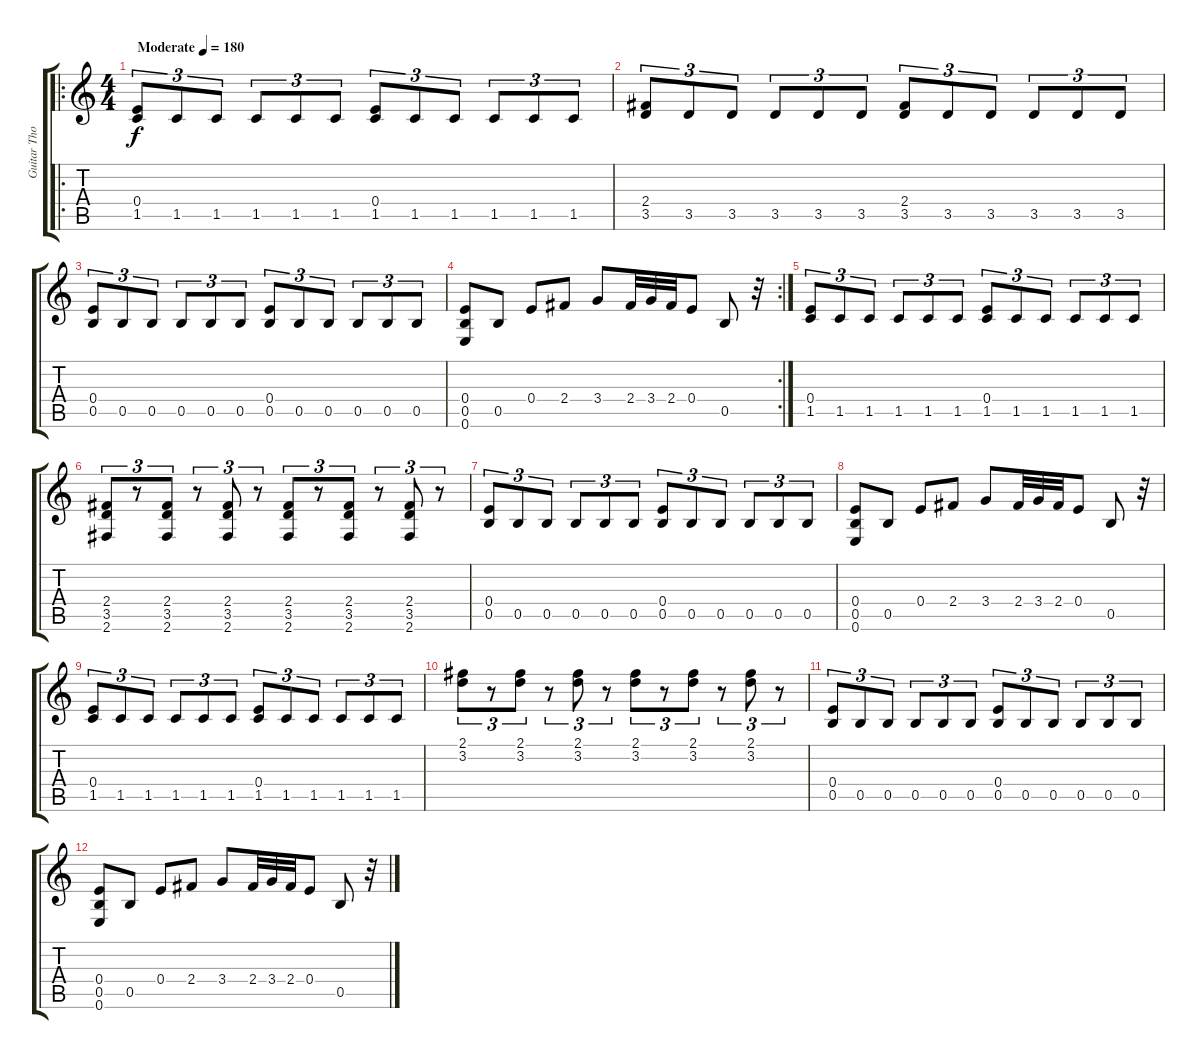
\track ("Guitar Thomas" "Guitar Tho") {instrument distortionguitar}
\staff {score tabs}
\tuning (E4 B3 G3 E3 B2 E2) {hide}
\ro
\ts (4 4)
\tempo (180 "Moderate")
\clef g2
\ks c
(0.4 1.5).8{tu (3 2) dy f instrument distortionguitar} 1.5.8{tu (3 2)} 1.5.8{tu (3 2)} 1.5.8{tu (3 2)} 1.5.8{tu (3 2)} 1.5.8{tu (3 2)} (0.4 1.5).8{tu (3 2)} 1.5.8{tu (3 2)} 1.5.8{tu (3 2)} 1.5.8{tu (3 2)} 1.5.8{tu (3 2)} 1.5.8{tu (3 2)} |
(2.4 3.5).8{tu (3 2)} 3.5.8{tu (3 2)} 3.5.8{tu (3 2)} 3.5.8{tu (3 2)} 3.5.8{tu (3 2)} 3.5.8{tu (3 2)} (2.4 3.5).8{tu (3 2)} 3.5.8{tu (3 2)} 3.5.8{tu (3 2)} 3.5.8{tu (3 2)} 3.5.8{tu (3 2)} 3.5.8{tu (3 2)} |
(0.4 0.5).8{tu (3 2)} 0.5.8{tu (3 2)} 0.5.8{tu (3 2)} 0.5.8{tu (3 2)} 0.5.8{tu (3 2)} 0.5.8{tu (3 2)} (0.4 0.5).8{tu (3 2)} 0.5.8{tu (3 2)} 0.5.8{tu (3 2)} 0.5.8{tu (3 2)} 0.5.8{tu (3 2)} 0.5.8{tu (3 2)} |
\rc 2
(0.4 0.5 0.6).8 0.5.8 0.4.8 2.4.8 3.4.8 2.4.32 3.4.32 2.4.32 0.4.8 0.5.8 r.32 |
(0.4 1.5).8{tu (3 2)} 1.5.8{tu (3 2)} 1.5.8{tu (3 2)} 1.5.8{tu (3 2)} 1.5.8{tu (3 2)} 1.5.8{tu (3 2)} (0.4 1.5).8{tu (3 2)} 1.5.8{tu (3 2)} 1.5.8{tu (3 2)} 1.5.8{tu (3 2)} 1.5.8{tu (3 2)} 1.5.8{tu (3 2)} |
(2.4 3.5 2.6).8{tu (3 2)} r.8{tu (3 2)} (2.4 3.5 2.6).8{tu (3 2)} r.8{tu (3 2)} (2.4 3.5 2.6).8{tu (3 2)} r.8{tu (3 2)} (2.4 3.5 2.6).8{tu (3 2)} r.8{tu (3 2)} (2.4 3.5 2.6).8{tu (3 2)} r.8{tu (3 2)} (2.4 3.5 2.6).8{tu (3 2)} r.8{tu (3 2)} |
(0.4 0.5).8{tu (3 2)} 0.5.8{tu (3 2)} 0.5.8{tu (3 2)} 0.5.8{tu (3 2)} 0.5.8{tu (3 2)} 0.5.8{tu (3 2)} (0.4 0.5).8{tu (3 2)} 0.5.8{tu (3 2)} 0.5.8{tu (3 2)} 0.5.8{tu (3 2)} 0.5.8{tu (3 2)} 0.5.8{tu (3 2)} |
(0.4 0.5 0.6).8 0.5.8 0.4.8 2.4.8 3.4.8 2.4.32 3.4.32 2.4.32 0.4.8 0.5.8 r.32 |
(0.4 1.5).8{tu (3 2)} 1.5.8{tu (3 2)} 1.5.8{tu (3 2)} 1.5.8{tu (3 2)} 1.5.8{tu (3 2)} 1.5.8{tu (3 2)} (0.4 1.5).8{tu (3 2)} 1.5.8{tu (3 2)} 1.5.8{tu (3 2)} 1.5.8{tu (3 2)} 1.5.8{tu (3 2)} 1.5.8{tu (3 2)} |
(2.1 3.2).8{tu (3 2)} r.8{tu (3 2)} (2.1 3.2).8{tu (3 2)} r.8{tu (3 2)} (2.1 3.2).8{tu (3 2)} r.8{tu (3 2)} (2.1 3.2).8{tu (3 2)} r.8{tu (3 2)} (2.1 3.2).8{tu (3 2)} r.8{tu (3 2)} (2.1 3.2).8{tu (3 2)} r.8{tu (3 2)} |
(0.4 0.5).8{tu (3 2)} 0.5.8{tu (3 2)} 0.5.8{tu (3 2)} 0.5.8{tu (3 2)} 0.5.8{tu (3 2)} 0.5.8{tu (3 2)} (0.4 0.5).8{tu (3 2)} 0.5.8{tu (3 2)} 0.5.8{tu (3 2)} 0.5.8{tu (3 2)} 0.5.8{tu (3 2)} 0.5.8{tu (3 2)} |
(0.4 0.5 0.6).8 0.5.8 0.4.8 2.4.8 3.4.8 2.4.32 3.4.32 2.4.32 0.4.8 0.5.8 r.32
